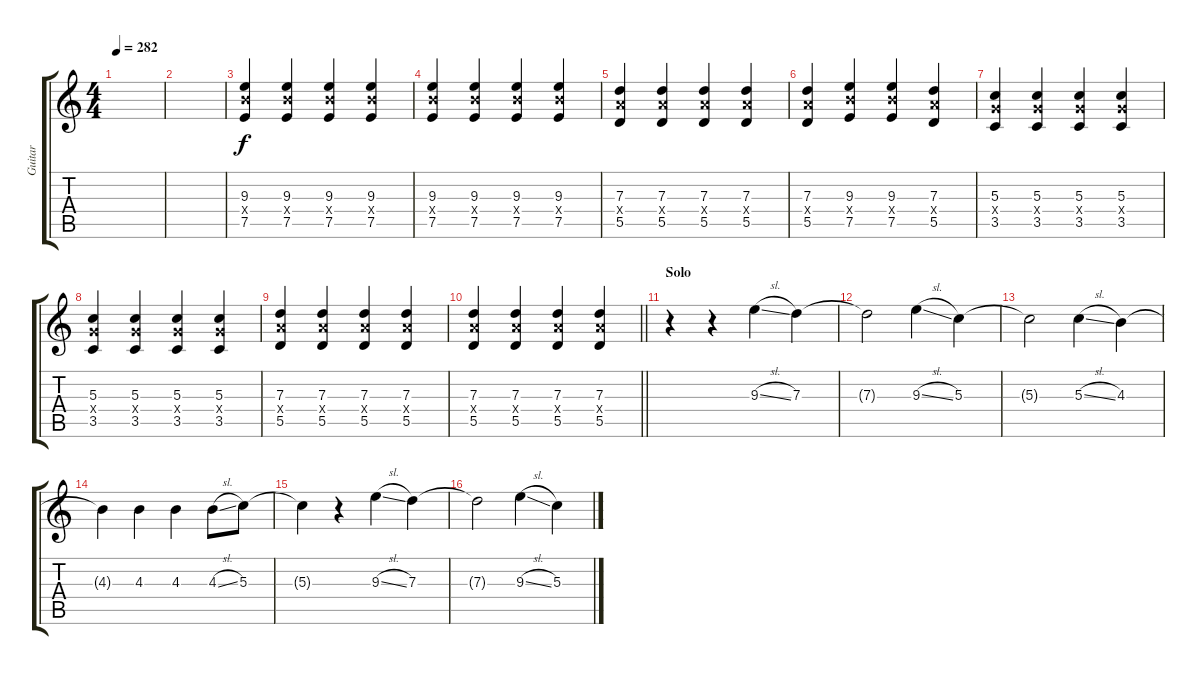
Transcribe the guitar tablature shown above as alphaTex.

\track ("Guitar" "Guitar") {instrument distortionguitar}
\staff {score tabs}
\tuning (E4 B3 G3 D3 A2 E2) {hide}
\ts (4 4)
\tempo 282
\clef g2
\ks c
|
|
(9.3 9.4{x} 7.5).4{volume 10 balance 13} (9.3 9.4{x} 7.5).4 (9.3 9.4{x} 7.5).4 (9.3 9.4{x} 7.5).4 |
(9.3 9.4{x} 7.5).4 (9.3 9.4{x} 7.5).4 (9.3 9.4{x} 7.5).4 (9.3 9.4{x} 7.5).4 |
(7.3 7.4{x} 5.5).4 (7.3 7.4{x} 5.5).4 (7.3 7.4{x} 5.5).4 (7.3 7.4{x} 5.5).4 |
(7.3 7.4{x} 5.5).4 (9.3 9.4{x} 7.5).4 (9.3 9.4{x} 7.5).4 (7.3 7.4{x} 5.5).4 |
(5.3 5.4{x} 3.5).4 (5.3 5.4{x} 3.5).4 (5.3 5.4{x} 3.5).4 (5.3 5.4{x} 3.5).4 |
(5.3 5.4{x} 3.5).4 (5.3 5.4{x} 3.5).4 (5.3 5.4{x} 3.5).4 (5.3 5.4{x} 3.5).4 |
(7.3 7.4{x} 5.5).4 (7.3 7.4{x} 5.5).4 (7.3 7.4{x} 5.5).4 (7.3 7.4{x} 5.5).4 |
\barLineRight lightlight
(7.3 7.4{x} 5.5).4 (7.3 7.4{x} 5.5).4 (7.3 7.4{x} 5.5).4 (7.3 7.4{x} 5.5).4 |
\section ("" "Solo")
r.4{volume 12 balance 8} r.4 9.3{sl}.4 7.3.4 |
7.3{t}.2 9.3{sl}.4 5.3.4 |
5.3{t}.2 5.3{sl}.4 4.3.4 |
4.3{t}.4 4.3.4 4.3.4 4.3{sl}.8 5.3.8 |
5.3{t}.4 r.4 9.3{sl}.4 7.3.4 |
7.3{t}.2 9.3{sl}.4 5.3.4
